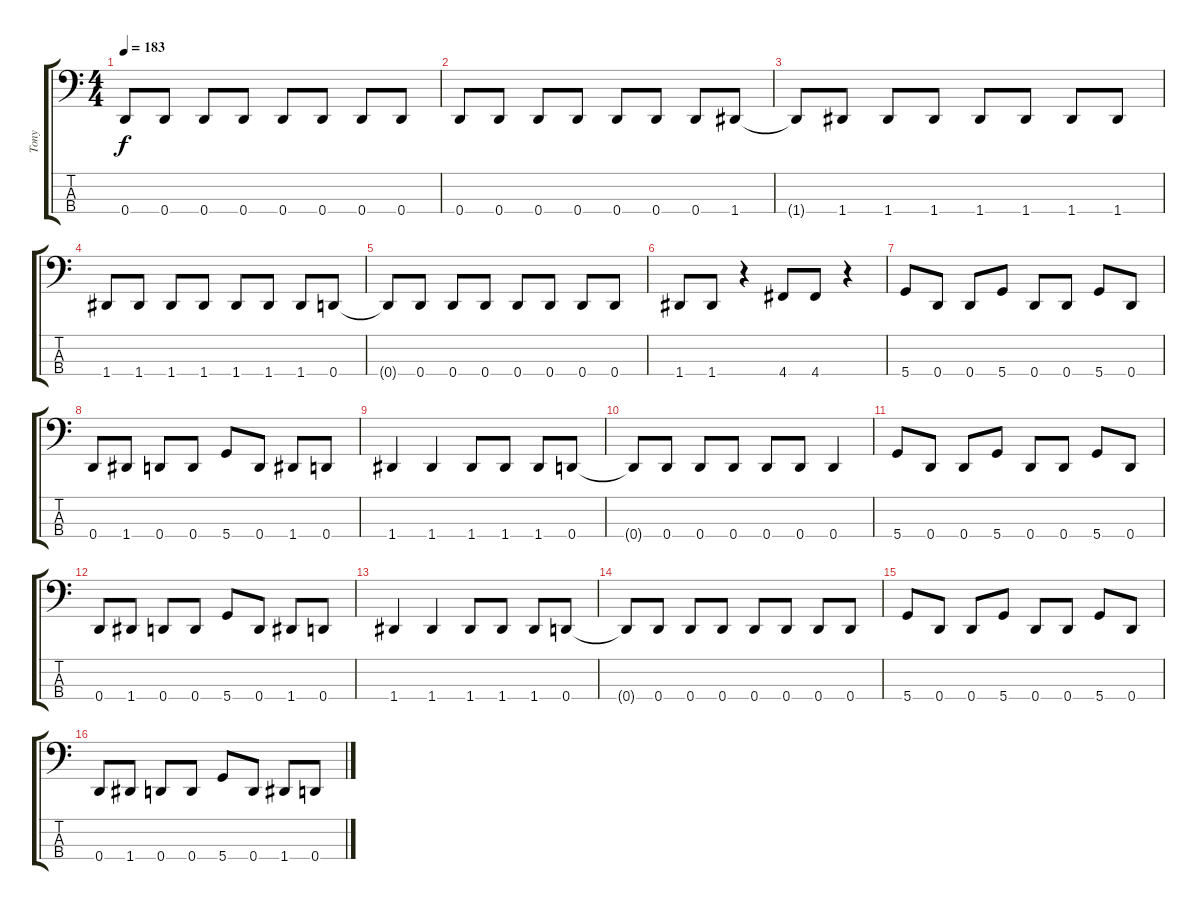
\track ("Tony" "Tony") {instrument electricbasspick}
\staff {score tabs}
\tuning (F2 C2 G1 D1) {hide}
\ts (4 4)
\tempo 183
\clef f4
\ks c
0.4.8{dy f} 0.4.8 0.4.8 0.4.8 0.4.8 0.4.8 0.4.8 0.4.8 |
0.4.8 0.4.8 0.4.8 0.4.8 0.4.8 0.4.8 0.4.8 1.4.8 |
1.4{t}.8 1.4.8 1.4.8 1.4.8 1.4.8 1.4.8 1.4.8 1.4.8 |
1.4.8 1.4.8 1.4.8 1.4.8 1.4.8 1.4.8 1.4.8 0.4.8 |
0.4{t}.8 0.4.8 0.4.8 0.4.8 0.4.8 0.4.8 0.4.8 0.4.8 |
1.4.8 1.4.8 r.4 4.4.8 4.4.8 r.4 |
5.4.8 0.4.8 0.4.8 5.4.8 0.4.8 0.4.8 5.4.8 0.4.8 |
0.4.8 1.4.8 0.4.8 0.4.8 5.4.8 0.4.8 1.4.8 0.4.8 |
1.4.4 1.4.4 1.4.8 1.4.8 1.4.8 0.4.8 |
0.4{t}.8 0.4.8 0.4.8 0.4.8 0.4.8 0.4.8 0.4.4 |
5.4.8 0.4.8 0.4.8 5.4.8 0.4.8 0.4.8 5.4.8 0.4.8 |
0.4.8 1.4.8 0.4.8 0.4.8 5.4.8 0.4.8 1.4.8 0.4.8 |
1.4.4 1.4.4 1.4.8 1.4.8 1.4.8 0.4.8 |
0.4{t}.8 0.4.8 0.4.8 0.4.8 0.4.8 0.4.8 0.4.8 0.4.8 |
5.4.8 0.4.8 0.4.8 5.4.8 0.4.8 0.4.8 5.4.8 0.4.8 |
0.4.8 1.4.8 0.4.8 0.4.8 5.4.8 0.4.8 1.4.8 0.4.8
